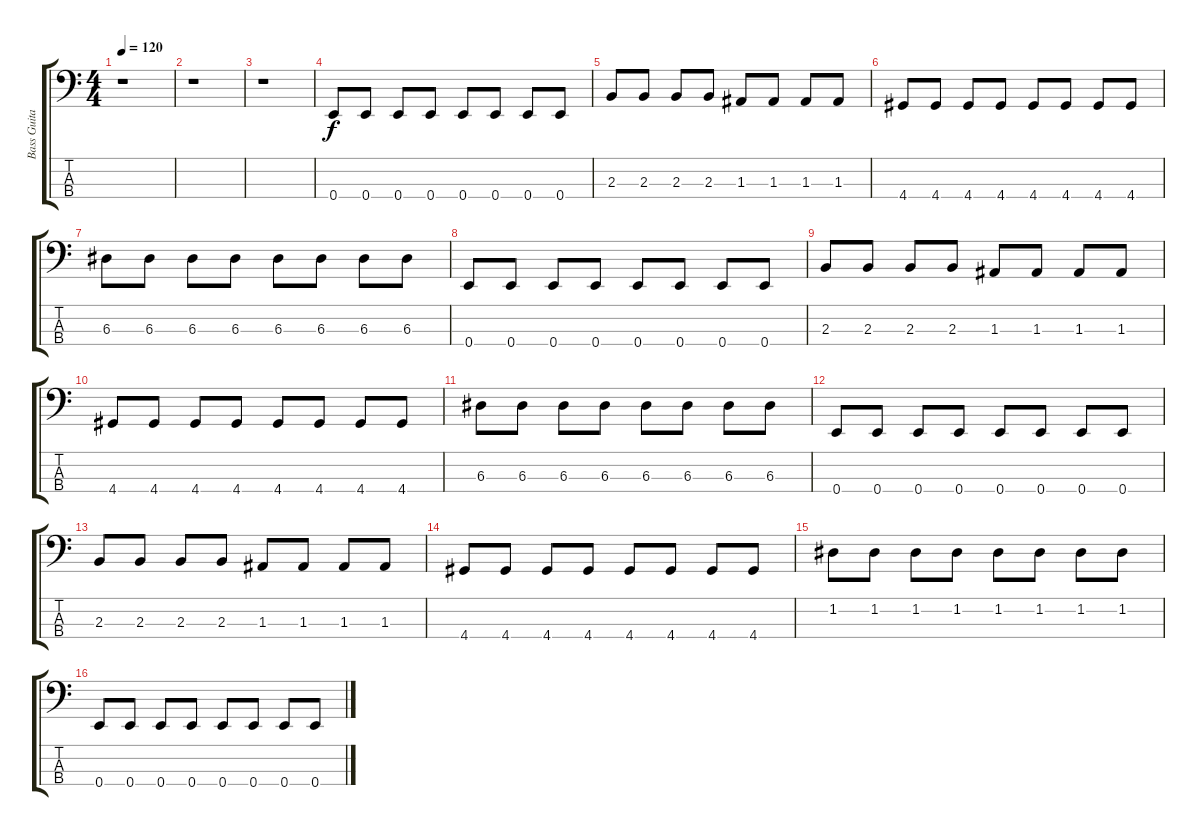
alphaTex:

\track ("Bass Guitar" "Bass Guita") {instrument electricbasspick}
\staff {score tabs}
\tuning (G2 D2 A1 E1) {hide}
\ts (4 4)
\tempo 120
\clef f4
\ks c
r.1{dy f} |
r.1 |
r.1 |
0.4.8 0.4.8 0.4.8 0.4.8 0.4.8 0.4.8 0.4.8 0.4.8 |
2.3.8 2.3.8 2.3.8 2.3.8 1.3.8 1.3.8 1.3.8 1.3.8 |
4.4.8 4.4.8 4.4.8 4.4.8 4.4.8 4.4.8 4.4.8 4.4.8 |
6.3.8 6.3.8 6.3.8 6.3.8 6.3.8 6.3.8 6.3.8 6.3.8 |
0.4.8 0.4.8 0.4.8 0.4.8 0.4.8 0.4.8 0.4.8 0.4.8 |
2.3.8 2.3.8 2.3.8 2.3.8 1.3.8 1.3.8 1.3.8 1.3.8 |
4.4.8 4.4.8 4.4.8 4.4.8 4.4.8 4.4.8 4.4.8 4.4.8 |
6.3.8 6.3.8 6.3.8 6.3.8 6.3.8 6.3.8 6.3.8 6.3.8 |
0.4.8 0.4.8 0.4.8 0.4.8 0.4.8 0.4.8 0.4.8 0.4.8 |
2.3.8 2.3.8 2.3.8 2.3.8 1.3.8 1.3.8 1.3.8 1.3.8 |
4.4.8 4.4.8 4.4.8 4.4.8 4.4.8 4.4.8 4.4.8 4.4.8 |
1.2.8 1.2.8 1.2.8 1.2.8 1.2.8 1.2.8 1.2.8 1.2.8 |
0.4.8 0.4.8 0.4.8 0.4.8 0.4.8 0.4.8 0.4.8 0.4.8
